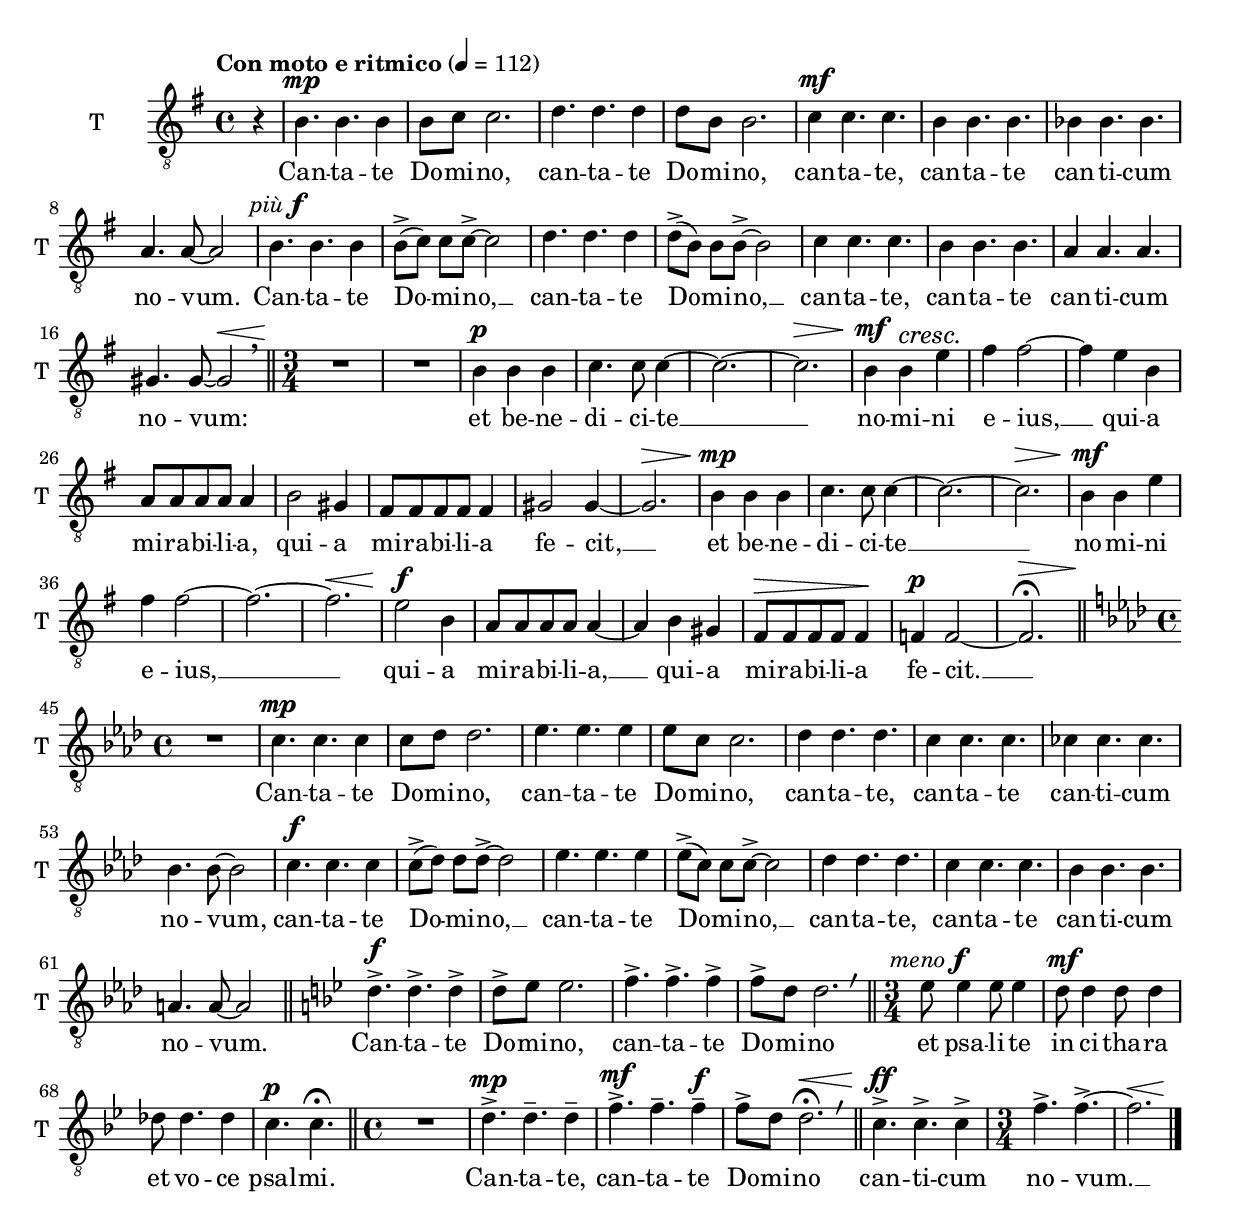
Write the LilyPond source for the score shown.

\version "2.16.1"

\include "./dzielenie-głosów.ily"
\include "./specjalna-dynamika.ily"
\include "../tenor.ily"

\new Staff {
  \set Staff.instrumentName = "T "
  \set Staff.shortInstrumentName = "T "
  \dynamicUp
  \tupletUp
  \clef "G_8"

  \tenor
}
\addlyrics \tenortekst
